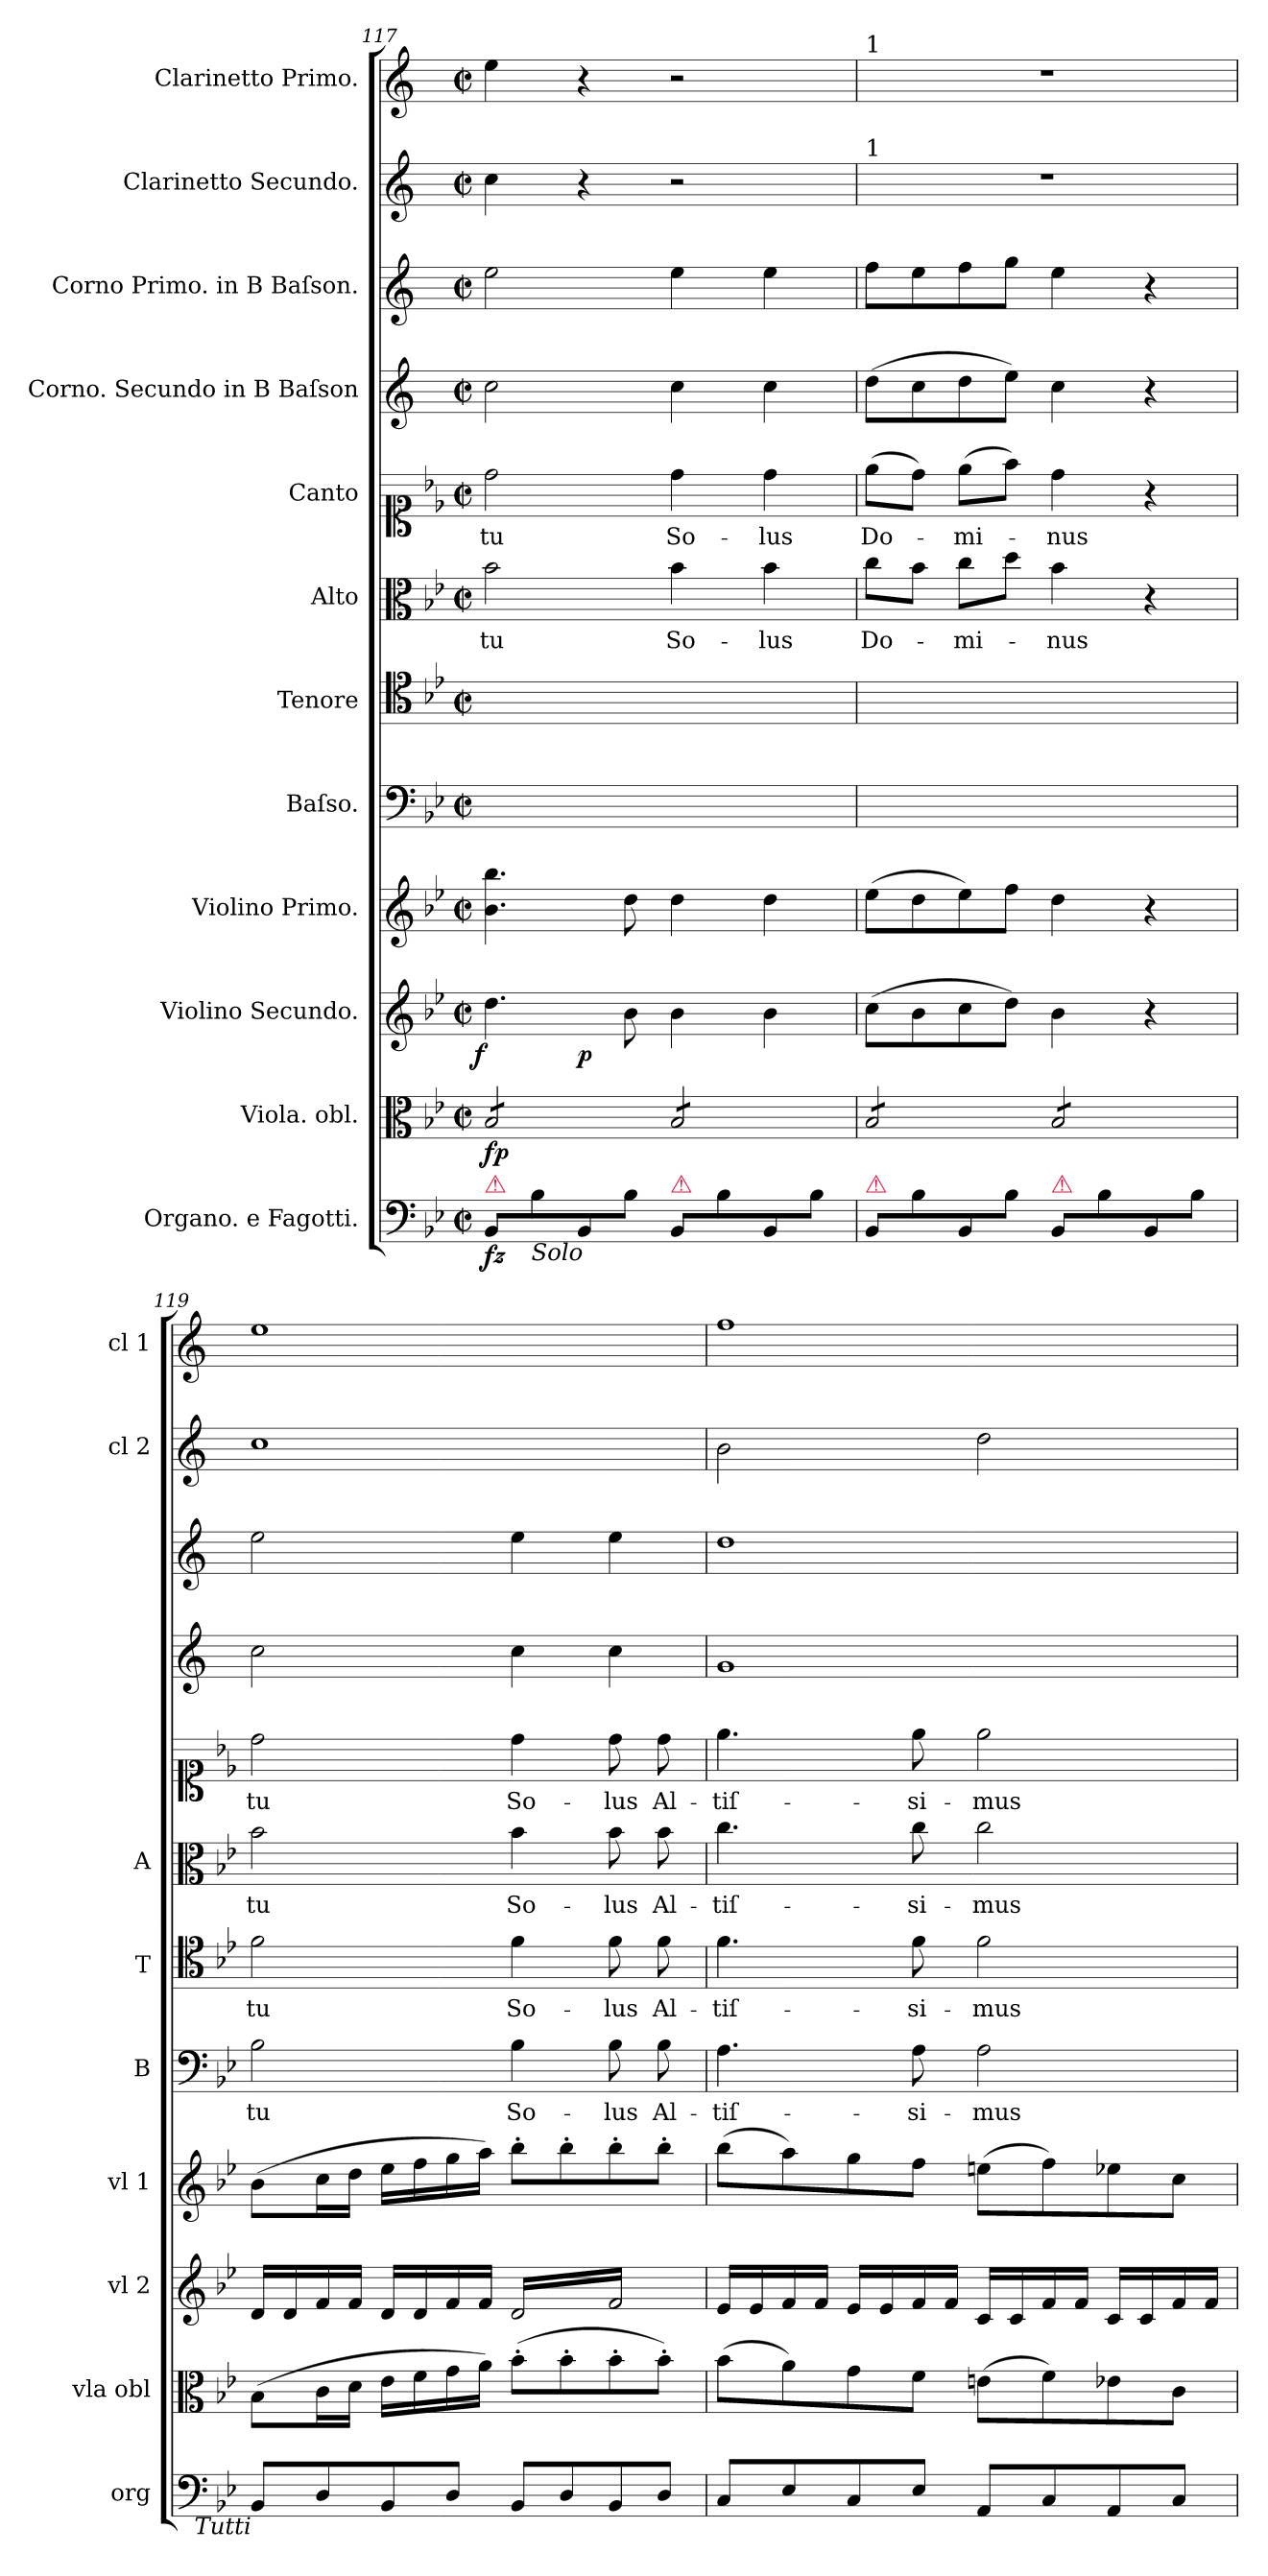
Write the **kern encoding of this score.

**kern	**dynam	**kern	**dynam	**kern	**dynam	**kern	**dynam	**kern	**text	**kern	**text	**kern	**text	**kern	**text	**dynam	**kern	**kern	**dynam	**kern	**kern
*part12	*part12	*part11	*part11	*part10	*part10	*part9	*part9	*part8	*part8	*part7	*part7	*part6	*part6	*part5	*part5	*part5	*part4	*part3	*part3	*part2	*part1
*staff12	*staff12	*staff11	*staff11	*staff10	*staff10	*staff9	*staff9	*staff8	*staff8	*staff7	*staff7	*staff6	*staff6	*staff5	*staff5	*staff5	*staff4	*staff3	*staff3	*staff2	*staff1
*I"Organo. e Fagotti.	*	*I"Viola. obl.	*	*I"Violino Secundo.	*	*I"Violino Primo.	*	*I"Baſso.	*	*I"Tenore	*	*I"Alto	*	*I"Canto	*	*	*I"Corno. Secundo in B Baſson	*I"Corno Primo. in B Baſson.	*	*I"Clarinetto Secundo.	*I"Clarinetto Primo.
*I'org	*	*I'vla obl	*	*I'vl 2	*	*I'vl 1	*	*I'B	*	*I'T	*	*I'A	*	*	*	*	*	*	*	*I'cl 2	*I'cl 1
*clefF4	*	*clefC3	*	*clefG2	*	*clefG2	*	*clefF4	*	*clefC4	*	*clefC3	*	*clefC1	*	*	*clefG2	*clefG2	*	*clefG2	*clefG2
*	*	*	*	*	*	*	*	*	*	*	*	*	*	*	*	*	*ITrd1c2	*ITrd1c2	*	*ITrd1c2	*ITrd1c2
*k[b-e-]	*	*k[b-e-]	*	*k[b-e-]	*	*k[b-e-]	*	*k[b-e-]	*	*k[b-e-]	*	*k[b-e-]	*	*k[b-e-]	*	*	*k[b-e-]	*k[b-e-]	*	*k[b-e-]	*k[b-e-]
*	*	*B-:	*	*B-:	*	*B-:	*	*B-:	*	*B-:	*	*B-:	*	*B-:	*	*	*B-:	*B-:	*	*B-:	*B-:
*M2/2	*	*M2/2	*	*M2/2	*	*M2/2	*	*M2/2	*	*M2/2	*	*M2/2	*	*M2/2	*	*	*M2/2	*M2/2	*	*M2/2	*M2/2
*met(c|)	*	*met(c|)	*	*met(c|)	*	*met(c|)	*	*met(c|)	*	*met(c|)	*	*met(c|)	*	*met(c|)	*	*	*met(c|)	*met(c|)	*	*met(c|)	*met(c|)
=117	=117	=117	=117	=117	=117	=117	=117	=117	=117	=117	=117	=117	=117	=117	=117	=117	=117	=117	=117	=117	=117
!LO:TX:a:color=crimson:t=⚠	!	!	!	!	!	!	!	!	!	!	!	!	!	!	!	!	!	!	!	!	!
!	!	!	!	!	!LO:DY:rj	!	!LO:DY:rj	!	!	!	!	!	!	!	!	!	!	!	!	!	!
*	*	*	*	*^	*	*	*	*	*	*	*	*	*	*	*	*	*	*	*	*	*
*	*	*tremolo	*	*	*	*	*	*	*	*	*	*	*	*	*	*	*	*	*	*	*	*
8BB-/L	fz	8B-/L	fp	4.dd\	4ryy	f	4.b-\ 4.bb-\	fort	1ryy	.	1ryy	.	2b-\	tu	2dd\	tu	.	2b-\	2dd\	.	4b-\	4dd\
!LO:TX:b:i:t=Solo	!	!	!	!	!	!	!	!	!	!	!	!	!	!	!	!	!	!	!	!	!	!
8B-\	.	8B-/	.	.	.	.	.	.	.	.	.	.	.	.	.	.	.	.	.	.	.	.
8BB-/	.	8B-/	.	.	2.ryy	p	.	.	.	.	.	.	.	.	.	.	.	.	.	.	4r	4r
8B-\J	.	8B-/J	.	8b-\	.	.	8dd\	pia	.	.	.	.	.	.	.	.	.	.	.	.	.	.
!LO:TX:a:color=crimson:t=⚠	!	!	!	!	!	!	!	!	!	!	!	!	!	!	!	!	!	!	!	!	!	!
8BB-/L	.	8B-/L	.	4b-\	.	.	4dd\	.	.	.	.	.	4b-\	So-	4dd\	So-	.	4b-\	4dd\	.	2r	2r
8B-\	.	8B-/	.	.	.	.	.	.	.	.	.	.	.	.	.	.	.	.	.	.	.	.
8BB-/	.	8B-/	.	4b-\	.	.	4dd\	.	.	.	.	.	4b-\	-lus	4dd\	-lus	.	4b-\	4dd\	.	.	.
8B-\J	.	8B-/J	.	.	.	.	.	.	.	.	.	.	.	.	.	.	.	.	.	.	.	.
=118	=118	=118	=118	=118	=118	=118	=118	=118	=118	=118	=118	=118	=118	=118	=118	=118	=118	=118	=118	=118	=118	=118
!	!	!	!	!	!	!	!	!	!	!	!	!	!	!	!	!	!	!	!	!	!	!LO:TX:a:t=1
!	!	!	!	!	!	!	!	!	!	!	!	!	!	!	!	!	!	!	!	!	!LO:TX:a:t=1	!
!LO:TX:a:color=crimson:t=⚠	!	!	!	!	!	!	!	!	!	!	!	!	!	!	!	!	!	!	!	!	!	!
*	*	*	*	*v	*v	*	*	*	*	*	*	*	*	*	*	*	*	*	*	*	*	*
8BB-/L	.	8B-/L	.	(8cc\L	.	(8ee-\L	.	1ryy	.	1ryy	.	8cc\L	Do-	(8ee-\L	Do-	.	(8cc\L	8ee-\L	.	1r	1r
8B-\	.	8B-/	.	8b-\	.	8dd\	.	.	.	.	.	8b-\J	.	8dd\J)	.	.	8b-\	8dd\	.	.	.
8BB-/	.	8B-/	.	8cc\	.	8ee-\)	.	.	.	.	.	8cc\L	-mi-	(8ee-\L	-mi-	.	8cc\	8ee-\	.	.	.
8B-\J	.	8B-/J	.	8dd\J)	.	8ff\J	.	.	.	.	.	8dd\J	.	8ff\J)	.	.	8dd\J)	8ff\J	.	.	.
!LO:TX:a:color=crimson:t=⚠	!	!	!	!	!	!	!	!	!	!	!	!	!	!	!	!	!	!	!	!	!
8BB-/L	.	8B-/L	.	4b-\	.	4dd\	.	.	.	.	.	4b-\	-nus	4dd\	-nus	.	4b-\	4dd\	.	.	.
8B-\	.	8B-/	.	.	.	.	.	.	.	.	.	.	.	.	.	.	.	.	.	.	.
8BB-/	.	8B-/	.	4r	.	4r	.	.	.	.	.	4r	.	4r	.	.	4r	4r	.	.	.
8B-\J	.	8B-/J	.	.	.	.	.	.	.	.	.	.	.	.	.	.	.	.	.	.	.
*	*	*Xtremolo	*	*	*	*	*	*	*	*	*	*	*	*	*	*	*	*	*	*	*
=119	=119	=119	=119	=119	=119	=119	=119	=119	=119	=119	=119	=119	=119	=119	=119	=119	=119	=119	=119	=119	=119
!LO:TX:b:i:rj:t=Tutti	!	!	!	!	!	!	!	!	!	!	!	!	!	!	!	!	!	!	!	!	!
!	!	!	!	!	!LO:DY:rj	!	!	!	!	!	!	!	!	!	!	!LO:DY:a	!	!	!	!	!
8BB-/L	.	(8B-\L	for&colon;	16d/LL	fort	(8b-\L	forto	2B-\	tu	2f\	tu	2b-\	tu	2dd\	tu	forto	2b-\	2dd\	fort	1b-	1dd
.	.	.	.	16d/	.	.	.	.	.	.	.	.	.	.	.	.	.	.	.	.	.
8D/	.	16c\L	.	16f/	.	16cc\L	.	.	.	.	.	.	.	.	.	.	.	.	.	.	.
.	.	16d\JJ	.	16f/JJ	.	16dd\JJ	.	.	.	.	.	.	.	.	.	.	.	.	.	.	.
8BB-/	.	16e-\LL	.	16d/LL	.	16ee-\LL	.	.	.	.	.	.	.	.	.	.	.	.	.	.	.
.	.	16f\	.	16d/	.	16ff\	.	.	.	.	.	.	.	.	.	.	.	.	.	.	.
8D/J	.	16g\	.	16f/	.	16gg\	.	.	.	.	.	.	.	.	.	.	.	.	.	.	.
.	.	16a\JJ)	.	16f/JJ	.	16aa\JJ)	.	.	.	.	.	.	.	.	.	.	.	.	.	.	.
*	*	*	*	*tremolo	*	*	*	*	*	*	*	*	*	*	*	*	*	*	*	*	*
8BB-/L	.	(8b-'\L	.	16d/LL	.	8bb-'\L	.	4B-\	So-	4f\	So-	4b-\	So-	4dd\	So-	.	4b-\	4dd\	.	.	.
.	.	.	.	16f/	.	.	.	.	.	.	.	.	.	.	.	.	.	.	.	.	.
8D/	.	8b-'\	.	16d/	.	8bb-'\	.	.	.	.	.	.	.	.	.	.	.	.	.	.	.
.	.	.	.	16f/	.	.	.	.	.	.	.	.	.	.	.	.	.	.	.	.	.
8BB-/	.	8b-'\	.	16d/	.	8bb-'\	.	8B-\	-lus	8f\	-lus	8b-\	-lus	8dd\	-lus	.	4b-\	4dd\	.	.	.
.	.	.	.	16f/	.	.	.	.	.	.	.	.	.	.	.	.	.	.	.	.	.
8D/J	.	8b-'\J)	.	16d/	.	8bb-'\J	.	8B-\	Al-	8f\	Al-	8b-\	Al-	8dd\	Al-	.	.	.	.	.	.
.	.	.	.	16f/JJ	.	.	.	.	.	.	.	.	.	.	.	.	.	.	.	.	.
*	*	*	*	*Xtremolo	*	*	*	*	*	*	*	*	*	*	*	*	*	*	*	*	*
=120	=120	=120	=120	=120	=120	=120	=120	=120	=120	=120	=120	=120	=120	=120	=120	=120	=120	=120	=120	=120	=120
8C/L	.	(8b-\L	.	16e-/LL	.	(8bb-\L	.	4.A\	-tiſ-	4.f\	-tiſ-	4.cc\	-tiſ-	4.ee-\	-tiſ-	.	1f	1cc	.	2a\	1ee-
.	.	.	.	16e-/	.	.	.	.	.	.	.	.	.	.	.	.	.	.	.	.	.
8E-/	.	8a\)	.	16f/	.	8aa\)	.	.	.	.	.	.	.	.	.	.	.	.	.	.	.
.	.	.	.	16f/JJ	.	.	.	.	.	.	.	.	.	.	.	.	.	.	.	.	.
8C/	.	8g\	.	16e-/LL	.	8gg\	.	.	.	.	.	.	.	.	.	.	.	.	.	.	.
.	.	.	.	16e-/	.	.	.	.	.	.	.	.	.	.	.	.	.	.	.	.	.
8E-/J	.	8f\J	.	16f/	.	8ff\J	.	8A\	-si-	8f\	-si-	8cc\	-si-	8ee-\	-si-	.	.	.	.	.	.
.	.	.	.	16f/JJ	.	.	.	.	.	.	.	.	.	.	.	.	.	.	.	.	.
8AA/L	.	(8en\L	.	16c/LL	.	(8een\L	.	2A\	-mus	2f\	-mus	2cc\	-mus	2ee-\	-mus	.	.	.	.	2cc\	.
.	.	.	.	16c/	.	.	.	.	.	.	.	.	.	.	.	.	.	.	.	.	.
8C/	.	8f\)	.	16f/	.	8ff\)	.	.	.	.	.	.	.	.	.	.	.	.	.	.	.
.	.	.	.	16f/JJ	.	.	.	.	.	.	.	.	.	.	.	.	.	.	.	.	.
8AA/	.	8e-X\	.	16c/LL	.	8ee-X\	.	.	.	.	.	.	.	.	.	.	.	.	.	.	.
.	.	.	.	16c/	.	.	.	.	.	.	.	.	.	.	.	.	.	.	.	.	.
8C/J	.	8c\J	.	16f/	.	8cc\J	.	.	.	.	.	.	.	.	.	.	.	.	.	.	.
.	.	.	.	16f/JJ	.	.	.	.	.	.	.	.	.	.	.	.	.	.	.	.	.
=	=	=	=	=	=	=	=	=	=	=	=	=	=	=	=	=	=	=	=	=	=
*-	*-	*-	*-	*-	*-	*-	*-	*-	*-	*-	*-	*-	*-	*-	*-	*-	*-	*-	*-	*-	*-
